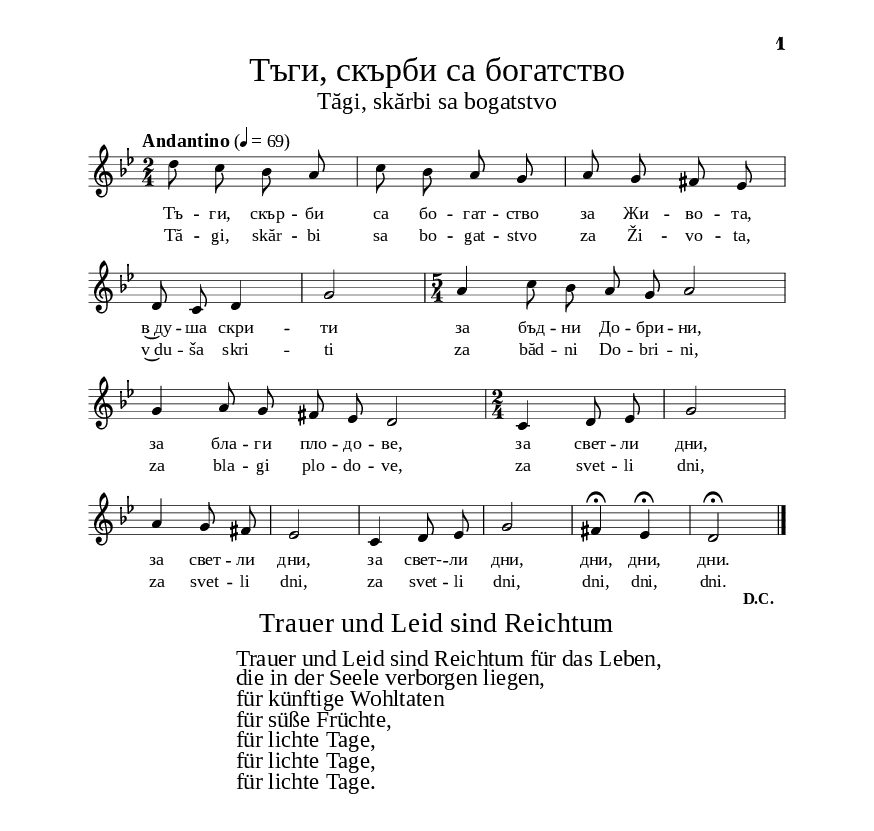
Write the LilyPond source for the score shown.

\version "2.24.2"

% include paper part and global functions
\include "include/globals.ily"

\bookpart {
  \label #'ref101_1
  \tocItem \markup "Тъги, скърби са богатство – Tăgi, skărbi sa bogatstvo"
  \include "include/bookpart-paper.ily"
  \score {
    \include "include/score-layout.ily"


    \new Voice \absolute  {
      \clef treble
      \key g \minor
      \time 2/4
      \tempoFunc "Andantino" 4 "69"
      \autoBeamOff

      d''8 c'' bes' a' | c''8 bes' a' g' | a'8 g' fis' es' \break

      d' c' d'4 | g'2|  \time 5/4 a'4 c''8 bes'8 a' g' a'2 | \break

      g'4  a'8 g' fis'8 es' d'2 | \time 2/4 c'4 d'8 es'8| g'2 | \break

      a'4 g'8 fis' | es'2 |  c'4 d'8 es'8 | g'2 |fis'4 \fermata  es'4 \fermata  | d'2 \fermata  \bar "|."
    }

    \addlyrics {
      Тъ -- ги, скър -- би са бо  --  гат -- ство
      за Жи -- во -- та, в~ду -- ша скри -- ти
      за бъд -- ни До -- бри -- ни,
      за бла -- ги пло -- до -- ве,
      за свет -- ли дни,
      за свет -- ли дни,
      за "свет-" -- ли дни,
      дни, дни, дни.
    }

  \addlyrics {
      Tă -- gi, skăr -- bi sa bo  --  gat -- stvo
      za Ži -- vo -- ta, v~du -- ša skri -- ti
      za băd -- ni Do -- bri -- ni,
      za bla -- gi plo -- do -- ve,
      za svet -- li dni,
      za svet -- li dni,
      za svet -- li dni,
      dni, dni, dni.
    }

    \header {
      title = \titleFunc "Тъги, скърби са богатство" "Tăgi, skărbi sa bogatstvo"
    }

    \midi{}

  } % score

  \markup \dc-one "D.C."
  

  % include foreign translation(s) of the song

  \version "2.24.4"

\markup \fill-line { \fontsize #deTitleFontSize "Trauer und Leid sind Reichtum" }
\markup \null
\markup \null
\markup \abs-fontsize #11 {
      \fill-line {
  \override #`(baseline-skip . ,deCoupletBaselineSkip)

  \column { 
    
     \line {   "   " Trauer und Leid sind Reichtum für das Leben, } 

\line {   "   " die in der Seele verborgen liegen, } 

\line {   "   " für künftige Wohltaten  } 

\line {   "   " für süße Früchte, } 

\line {   "   " für lichte Tage,  } 
 
\line {   "   " für lichte Tage,  } 
\line {   "   " für lichte Tage.  } 
 
      
  } 
    }
    
    
}


} % bookpart
